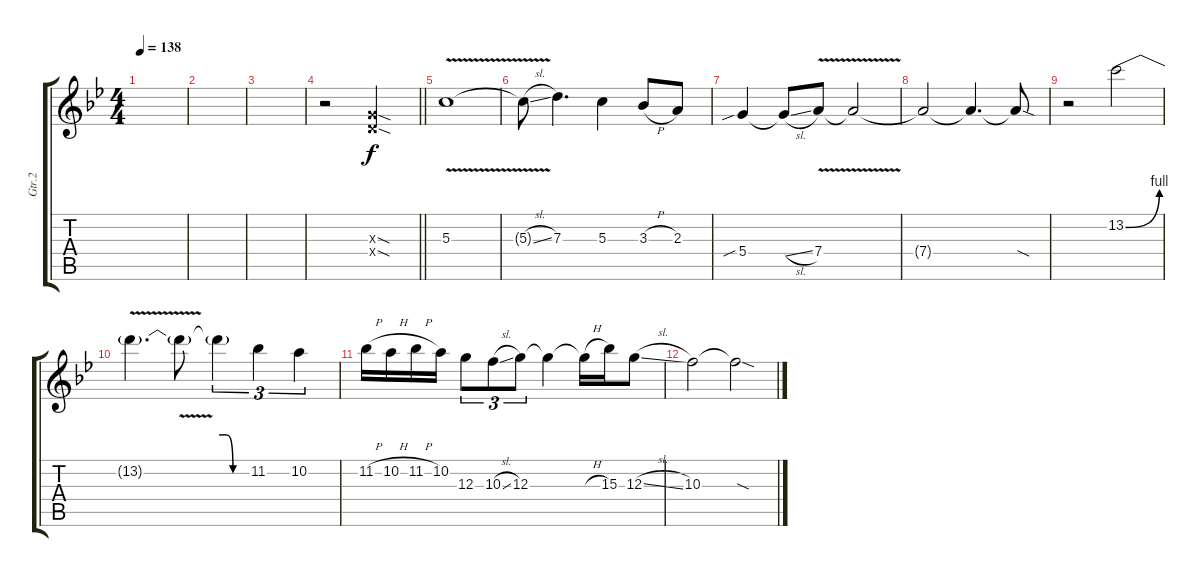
\track ("Gtr.2" "Gtr.2") {instrument distortionguitar}
\staff {score tabs}
\tuning (E4 B3 G3 D3 A2 E2) {hide}
\ts (4 4)
\tempo 138
\clef g2
\ks bb
|
|
|
\barLineRight lightlight
r.2 (0.3{sod x} 0.4{sod x}).2 |
5.3{v}.1 |
5.3{sl t}.8 7.3.4{d} 5.3.4 3.3{h}.8 2.3.8 |
5.4{sib}.4 5.4{sl t}.8 7.4{v}.8 7.4{t}.2 |
7.4{t}.2 7.4{t}.4{d} 7.4{sod t}.8 |
r.2 13.2{be (bend 0 0 60 4)}.2 |
13.2{v t}.4{d} 13.2{t}.8 13.2{be (custom 0 4 15 4 30 0 60 0) t}.4{tu (3 2)} 11.2.4{tu (3 2)} 10.2.4{tu (3 2)} |
11.2{h}.16 10.2{h}.16 11.2{h}.16 10.2.16 12.3.8{tu (3 2)} 10.3{sl}.8{tu (3 2)} 12.3.8{tu (3 2)} 12.3{t}.4 12.3{h t}.16 15.3.16 12.3{sl}.8 |
10.3.2 10.3{sod t}.2
